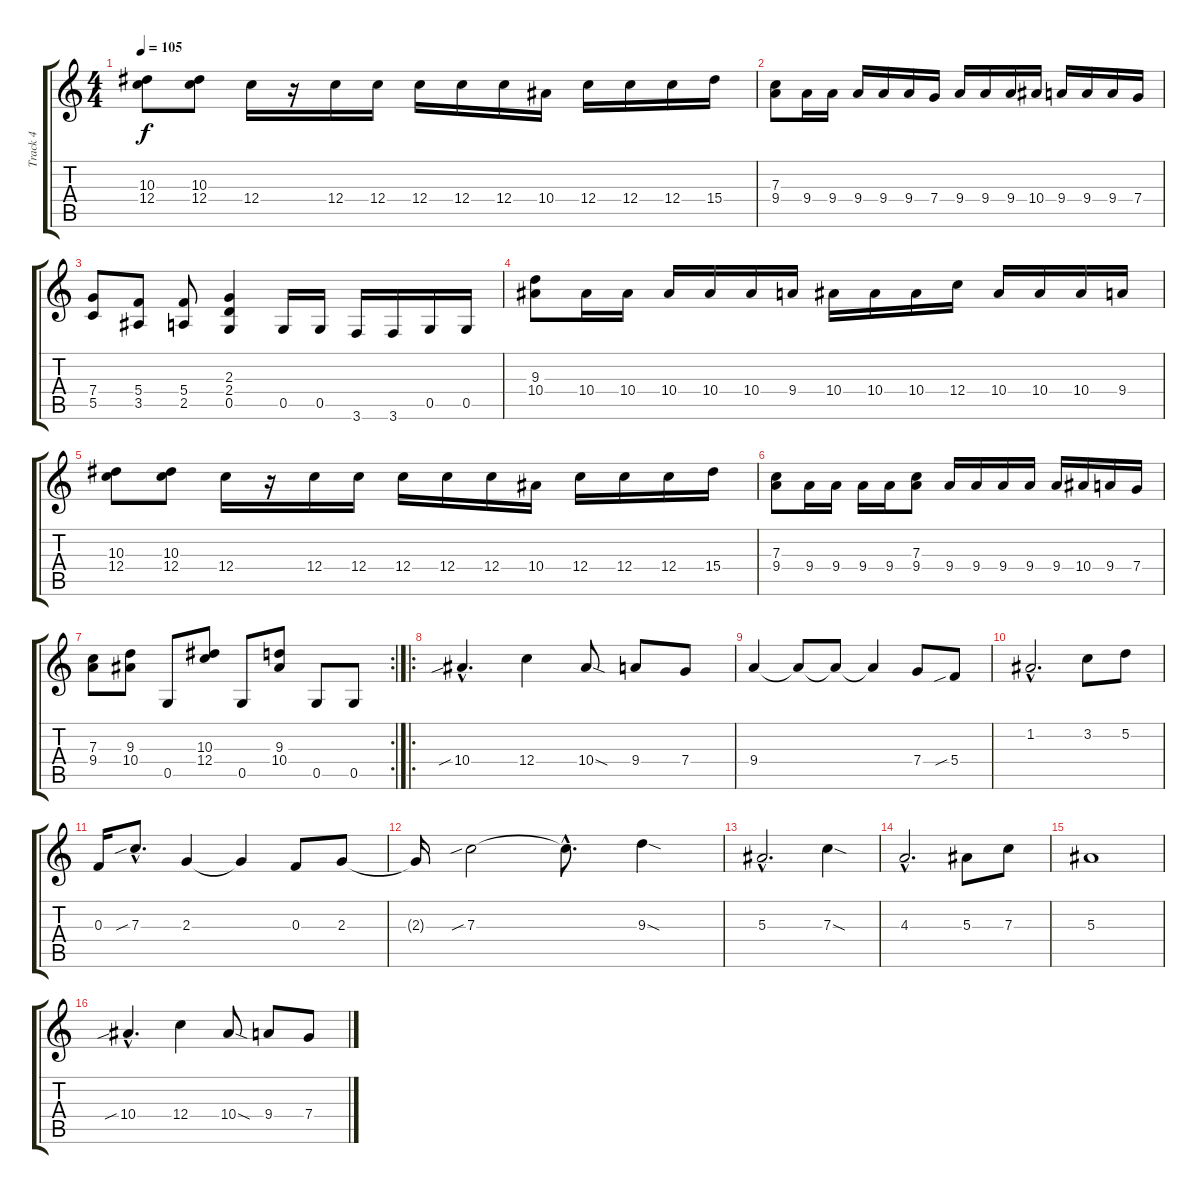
\track ("Track 4" "Track 4") {instrument overdrivenguitar}
\staff {score tabs}
\tuning (D4 A3 F3 C3 G2 D2) {hide}
\ts (4 4)
\tempo 105
\clef g2
\ks c
(10.3 12.4).8{dy f} (10.3 12.4).8 12.4.16 r.16 12.4.16 12.4.16 12.4.16 12.4.16 12.4.16 10.4.16 12.4.16 12.4.16 12.4.16 15.4.16 |
(7.3 9.4).8 9.4.16 9.4.16 9.4.16 9.4.16 9.4.16 7.4.16 9.4.16 9.4.16 9.4.16 10.4.16 9.4.16 9.4.16 9.4.16 7.4.16 |
(7.4 5.5).8 (5.4 3.5).8 (5.4 2.5).8 (2.3 2.4 0.5).4 0.5.16 0.5.16 3.6.16 3.6.16 0.5.16 0.5.16 |
(9.3 10.4).8 10.4.16 10.4.16 10.4.16 10.4.16 10.4.16 9.4.16 10.4.16 10.4.16 10.4.16 12.4.16 10.4.16 10.4.16 10.4.16 9.4.16 |
(10.3 12.4).8 (10.3 12.4).8 12.4.16 r.16 12.4.16 12.4.16 12.4.16 12.4.16 12.4.16 10.4.16 12.4.16 12.4.16 12.4.16 15.4.16 |
(7.3 9.4).8 9.4.16 9.4.16 9.4.16 9.4.16 (7.3 9.4).8 9.4.16 9.4.16 9.4.16 9.4.16 9.4.16 10.4.16 9.4.16 7.4.16 |
\rc 2
(7.3 9.4).8 (9.3 10.4).8 0.5.8 (10.3 12.4).8 0.5.8 (9.3 10.4).8 0.5.8 0.5.8 |
\ro
10.4{sib hac}.4{d} 12.4.4 10.4{sod}.8 9.4.8 7.4.8 |
9.4.4 9.4{t}.8 9.4{t}.8 9.4{t}.4 7.4.8 5.4{sib}.8 |
1.2{hac}.2{d} 3.2.8 5.2.8 |
0.3.16 7.3{sib hac}.8{d} 2.3.4 2.3{t}.4 0.3.8 2.3.8 |
2.3{t}.16 7.3{sib}.2 7.3{hac t}.8{d} 9.3{sod}.4 |
5.3{hac}.2{d} 7.3{sod}.4 |
4.3{hac}.2{d} 5.3.8 7.3.8 |
5.3.1 |
10.4{sib hac}.4{d} 12.4.4 10.4{sod}.8 9.4.8 7.4.8
